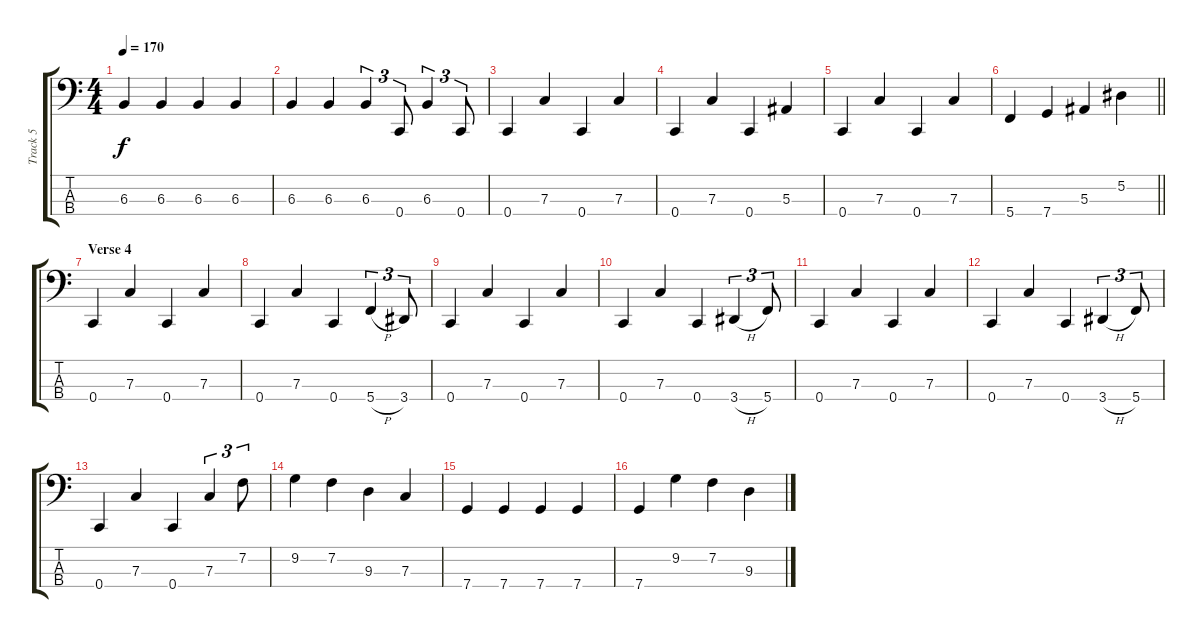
\track ("Track 5" "Track 5") {instrument electricbassfinger}
\staff {score tabs}
\tuning (Eb2 Bb1 F1 C1) {hide}
\ts (4 4)
\tempo 170
\clef f4
\ks c
6.3.4{dy f} 6.3.4 6.3.4 6.3.4 |
6.3.4 6.3.4 6.3.4{tu (3 2)} 0.4.8{tu (3 2)} 6.3.4{tu (3 2)} 0.4.8{tu (3 2)} |
0.4.4 7.3.4 0.4.4 7.3.4 |
0.4.4 7.3.4 0.4.4 5.3.4 |
0.4.4 7.3.4 0.4.4 7.3.4 |
\barLineRight lightlight
5.4.4 7.4.4 5.3.4 5.2.4 |
\section ("" "Verse 4")
0.4.4 7.3.4 0.4.4 7.3.4 |
0.4.4 7.3.4 0.4.4 5.4{h}.4{tu (3 2)} 3.4.8{tu (3 2)} |
0.4.4 7.3.4 0.4.4 7.3.4 |
0.4.4 7.3.4 0.4.4 3.4{h}.4{tu (3 2)} 5.4.8{tu (3 2)} |
0.4.4 7.3.4 0.4.4 7.3.4 |
0.4.4 7.3.4 0.4.4 3.4{h}.4{tu (3 2)} 5.4.8{tu (3 2)} |
0.4.4 7.3.4 0.4.4 7.3.4{tu (3 2)} 7.2.8{tu (3 2)} |
9.2.4 7.2.4 9.3.4 7.3.4 |
7.4.4 7.4.4 7.4.4 7.4.4 |
7.4.4 9.2.4 7.2.4 9.3.4
